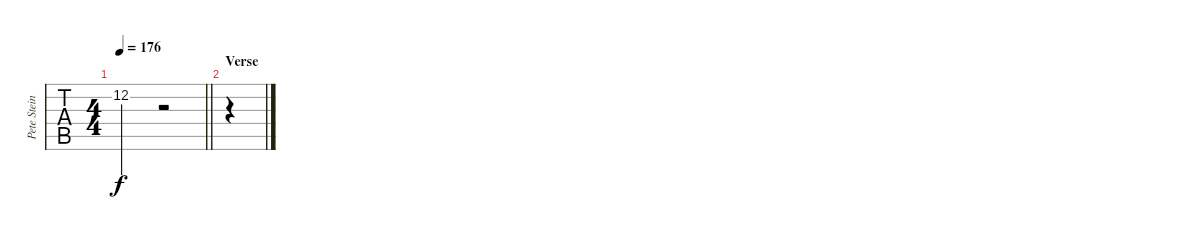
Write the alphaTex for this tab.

\track ("Pete Steinkopf - Guitar Two" "Pete Stein") {instrument distortionguitar}
\staff {tabs}
\tuning (E4 B3 G3 D3 A2 E2) {hide}
\ts (4 4)
\tempo 176
\clef g2
\barLineRight lightlight
\ks b
12.2{t}.2{dy f} r.2{volume 6} |
\section ("" "Verse")
